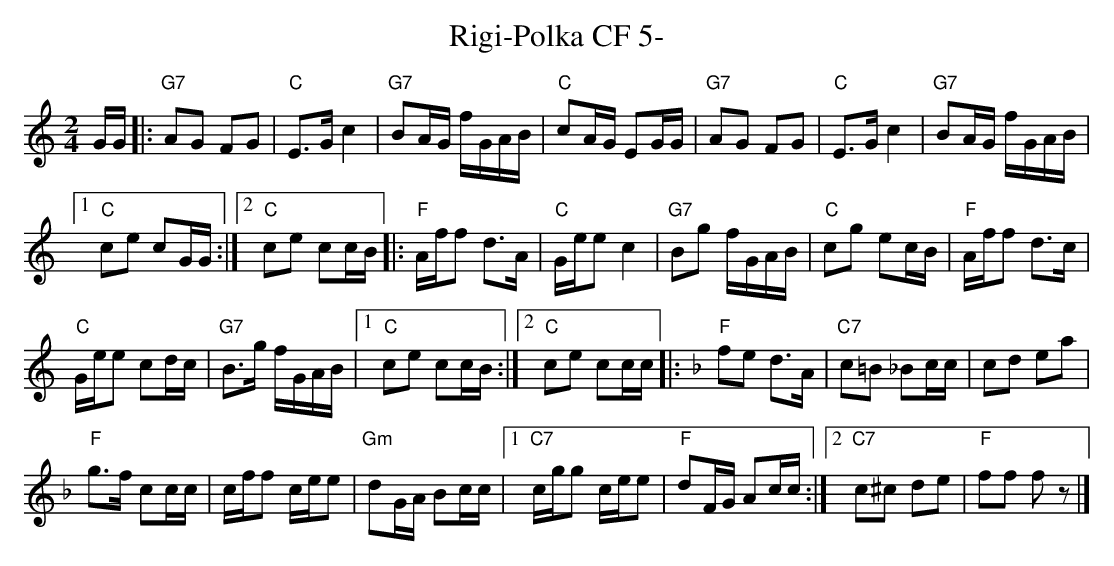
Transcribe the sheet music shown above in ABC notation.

X:1
T:Rigi-Polka CF 5-
M:2/4
L:1/16
K:Cmaj
GG |: "G7"A2G2 F2G2 | "C"E3G c4 | "G7"B2AG fGAB | "C"c2AG E2GG | "G7"A2G2 F2G2 | "C"E3G c4 | "G7"B2AG fGAB |1
"C"c2e2 c2GG :|2 "C"c2e2 c2cB |: "F"Aff2 d3A | "C"Gee2 c4 | "G7"B2g2 fGAB | "C"c2g2 e2cB | "F"Aff2 d3c |
"C"Gee2 c2dc | "G7"B3g fGAB |1 "C"c2e2 c2cB :|2 "C"c2e2 c2cc |: [K:Fmaj] "F"f2e2 d3A | "C7"c2=B2 _B2cc | c2d2 e2a2 |
"F"g3f c2cc | cff2 cee2 | "Gm"d2GA B2cc |1 "C7"cgg2 cee2 | "F"d2FG A2cc :|2 "C7"c2^c2 d2e2 | "F"f2f2 f2z2 |]
